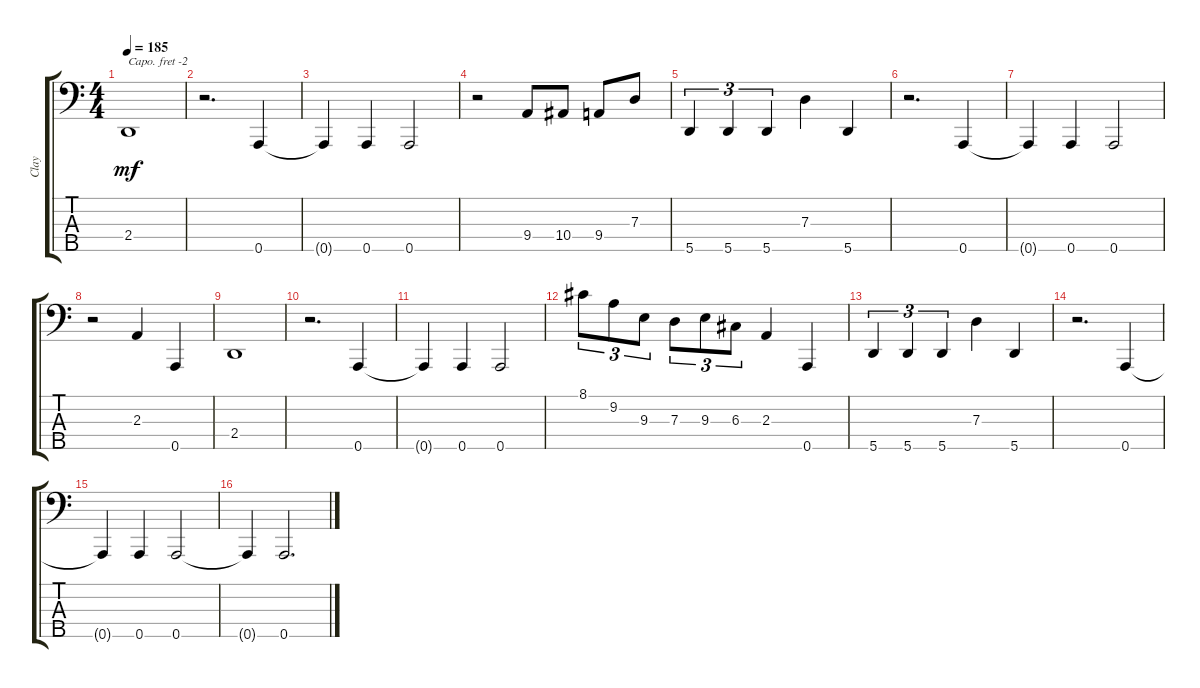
\track ("Clay" "Clay") {instrument electricbassfinger}
\staff {score tabs}
\capo -2
\tuning (G2 D2 A1 D1 B0) {hide}
\ts (4 4)
\tempo 185
\clef f4
\ks c
2.4.1{dy mf} |
r.2{d} 0.5.4 |
0.5{t}.4 0.5.4 0.5.2 |
r.2 9.4.8 10.4.8 9.4.8 7.3.8 |
5.5.4{tu (3 2)} 5.5.4{tu (3 2)} 5.5.4{tu (3 2)} 7.3.4 5.5.4 |
r.2{d} 0.5.4 |
0.5{t}.4 0.5.4 0.5.2 |
r.2 2.3.4 0.5.4 |
2.4.1 |
r.2{d} 0.5.4 |
0.5{t}.4 0.5.4 0.5.2 |
8.1.8{tu (3 2)} 9.2.8{tu (3 2)} 9.3.8{tu (3 2)} 7.3.8{tu (3 2)} 9.3.8{tu (3 2)} 6.3.8{tu (3 2)} 2.3.4 0.5.4 |
5.5.4{tu (3 2)} 5.5.4{tu (3 2)} 5.5.4{tu (3 2)} 7.3.4 5.5.4 |
r.2{d} 0.5.4 |
0.5{t}.4 0.5.4 0.5.2 |
0.5{t}.4 0.5.2{d}
